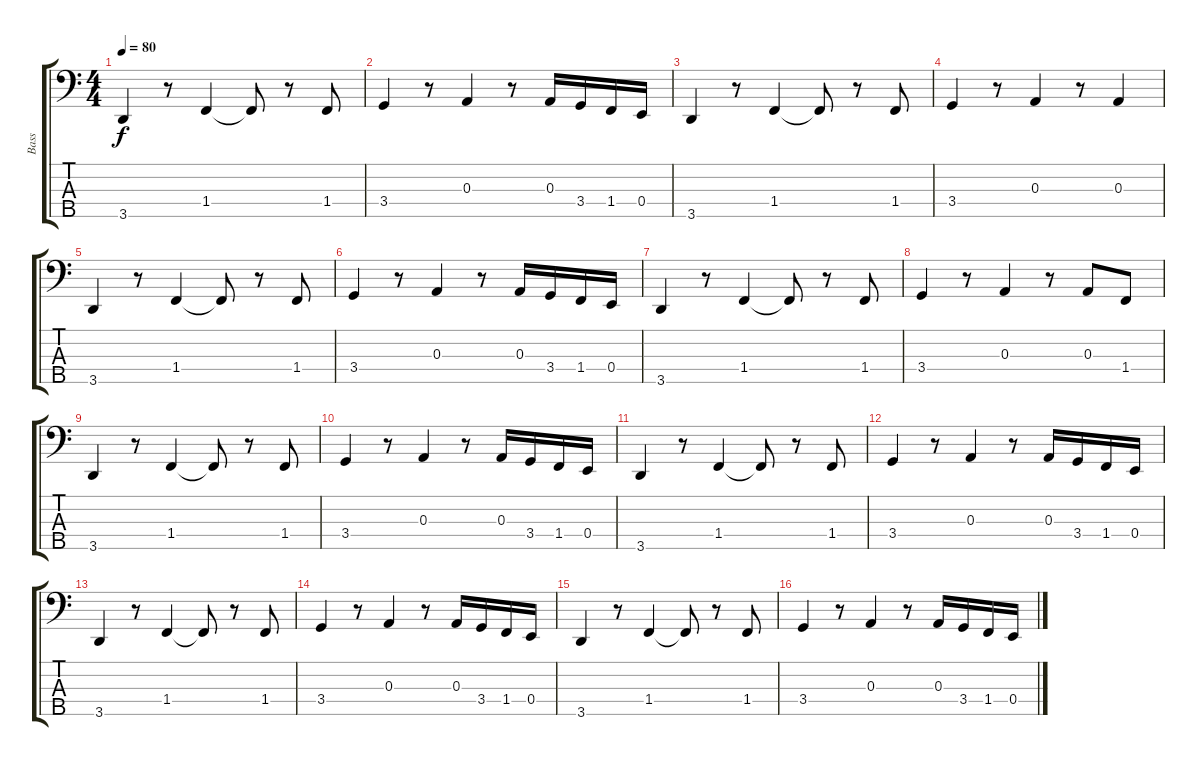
\track ("Bass" "Bass") {instrument electricbassfinger}
\staff {score tabs}
\tuning (G2 D2 A1 E1 B0) {hide}
\ts (4 4)
\tempo 80
\clef f4
\ks aminor
3.5.4{dy f} r.8 1.4.4 1.4{t}.8 r.8 1.4.8 |
3.4.4 r.8 0.3.4 r.8 0.3.16 3.4.16 1.4.16 0.4.16 |
3.5.4 r.8 1.4.4 1.4{t}.8 r.8 1.4.8 |
3.4.4 r.8 0.3.4 r.8 0.3.4 |
3.5.4 r.8 1.4.4 1.4{t}.8 r.8 1.4.8 |
3.4.4 r.8 0.3.4 r.8 0.3.16 3.4.16 1.4.16 0.4.16 |
3.5.4 r.8 1.4.4 1.4{t}.8 r.8 1.4.8 |
3.4.4 r.8 0.3.4 r.8 0.3.8 1.4.8 |
3.5.4 r.8 1.4.4 1.4{t}.8 r.8 1.4.8 |
3.4.4 r.8 0.3.4 r.8 0.3.16 3.4.16 1.4.16 0.4.16 |
3.5.4 r.8 1.4.4 1.4{t}.8 r.8 1.4.8 |
3.4.4 r.8 0.3.4 r.8 0.3.16 3.4.16 1.4.16 0.4.16 |
3.5.4 r.8 1.4.4 1.4{t}.8 r.8 1.4.8 |
3.4.4 r.8 0.3.4 r.8 0.3.16 3.4.16 1.4.16 0.4.16 |
3.5.4 r.8 1.4.4 1.4{t}.8 r.8 1.4.8 |
3.4.4 r.8 0.3.4 r.8 0.3.16 3.4.16 1.4.16 0.4.16
